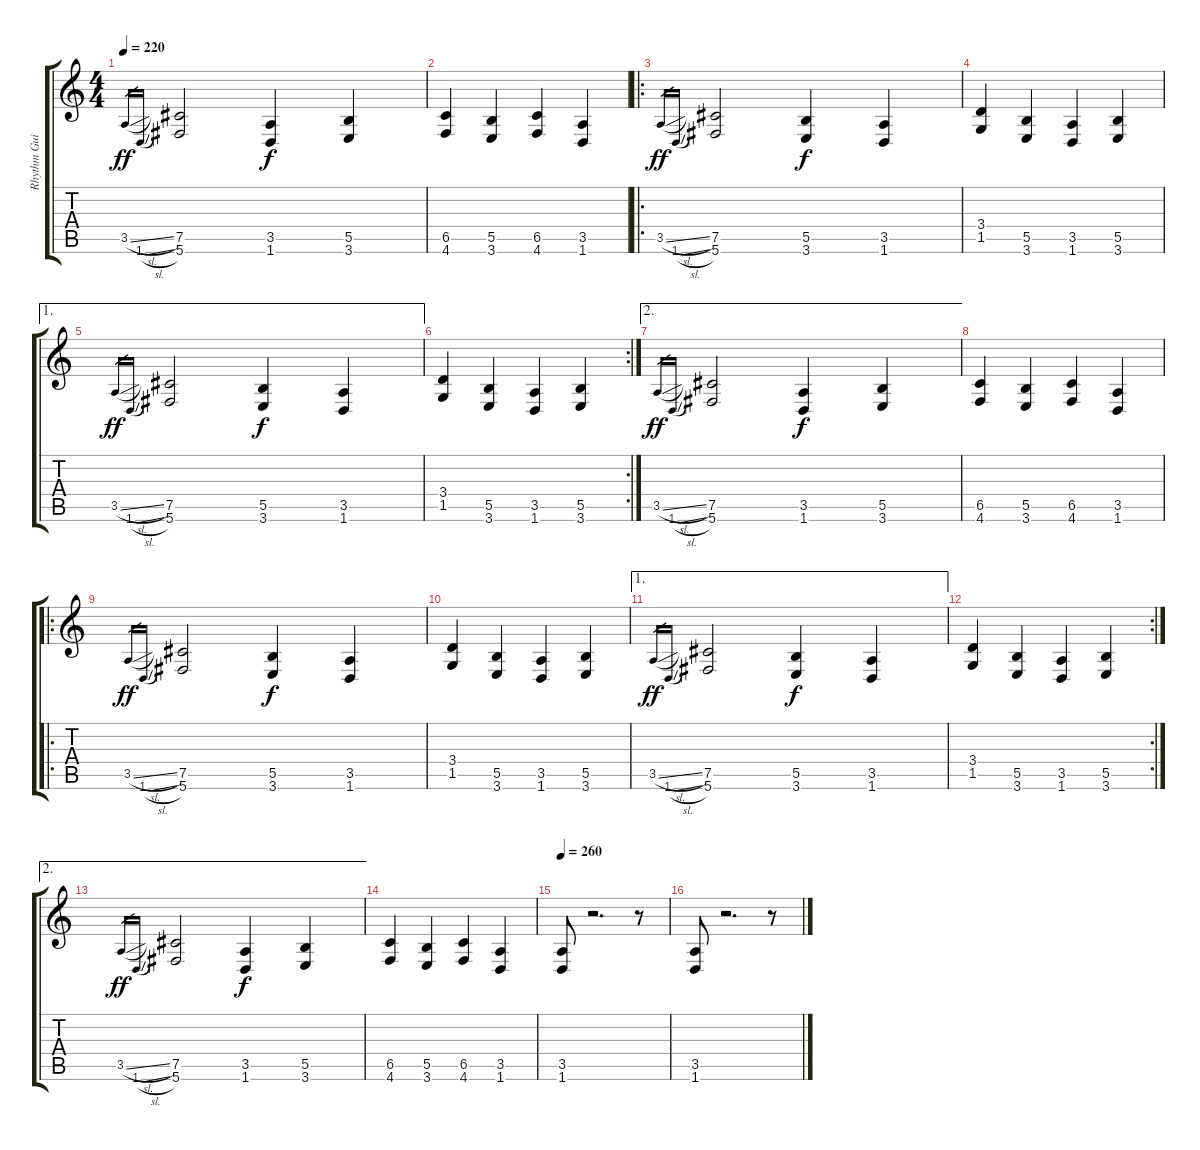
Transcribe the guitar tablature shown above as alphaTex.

\track ("Rhythm Guitar" "Rhythm Gui") {instrument overdrivenguitar}
\staff {score tabs}
\tuning (Db4 Ab3 E3 B2 Gb2 Db2) {hide}
\ts (4 4)
\tempo 220
\clef g2
\ks c
3.5{sl}.16{gr dy ff} 1.6{sl}.16{gr} (7.5 5.6).2 (3.5 1.6).4{dy f} (5.5 3.6).4 |
(6.5 4.6).4 (5.5 3.6).4 (6.5 4.6).4 (3.5 1.6).4 |
\ro
3.5{sl}.16{gr dy ff} 1.6{sl}.16{gr} (7.5 5.6).2 (5.5 3.6).4{dy f} (3.5 1.6).4 |
(3.4 1.5).4 (5.5 3.6).4 (3.5 1.6).4 (5.5 3.6).4 |
\ae 1
3.5{sl}.16{gr dy ff} 1.6{sl}.16{gr} (7.5 5.6).2 (5.5 3.6).4{dy f} (3.5 1.6).4 |
\rc 2
(3.4 1.5).4 (5.5 3.6).4 (3.5 1.6).4 (5.5 3.6).4 |
\ae 2
3.5{sl}.16{gr dy ff} 1.6{sl}.16{gr} (7.5 5.6).2 (3.5 1.6).4{dy f} (5.5 3.6).4 |
(6.5 4.6).4 (5.5 3.6).4 (6.5 4.6).4 (3.5 1.6).4 |
\ro
3.5{sl}.16{gr dy ff} 1.6{sl}.16{gr} (7.5 5.6).2 (5.5 3.6).4{dy f} (3.5 1.6).4 |
(3.4 1.5).4 (5.5 3.6).4 (3.5 1.6).4 (5.5 3.6).4 |
\ae 1
3.5{sl}.16{gr dy ff} 1.6{sl}.16{gr} (7.5 5.6).2 (5.5 3.6).4{dy f} (3.5 1.6).4 |
\rc 2
(3.4 1.5).4 (5.5 3.6).4 (3.5 1.6).4 (5.5 3.6).4 |
\ae 2
3.5{sl}.16{gr dy ff} 1.6{sl}.16{gr} (7.5 5.6).2 (3.5 1.6).4{dy f} (5.5 3.6).4 |
(6.5 4.6).4 (5.5 3.6).4 (6.5 4.6).4 (3.5 1.6).4 |
\tempo 260
(3.5 1.6).8 r.2{d} r.8 |
(3.5 1.6).8 r.2{d} r.8
